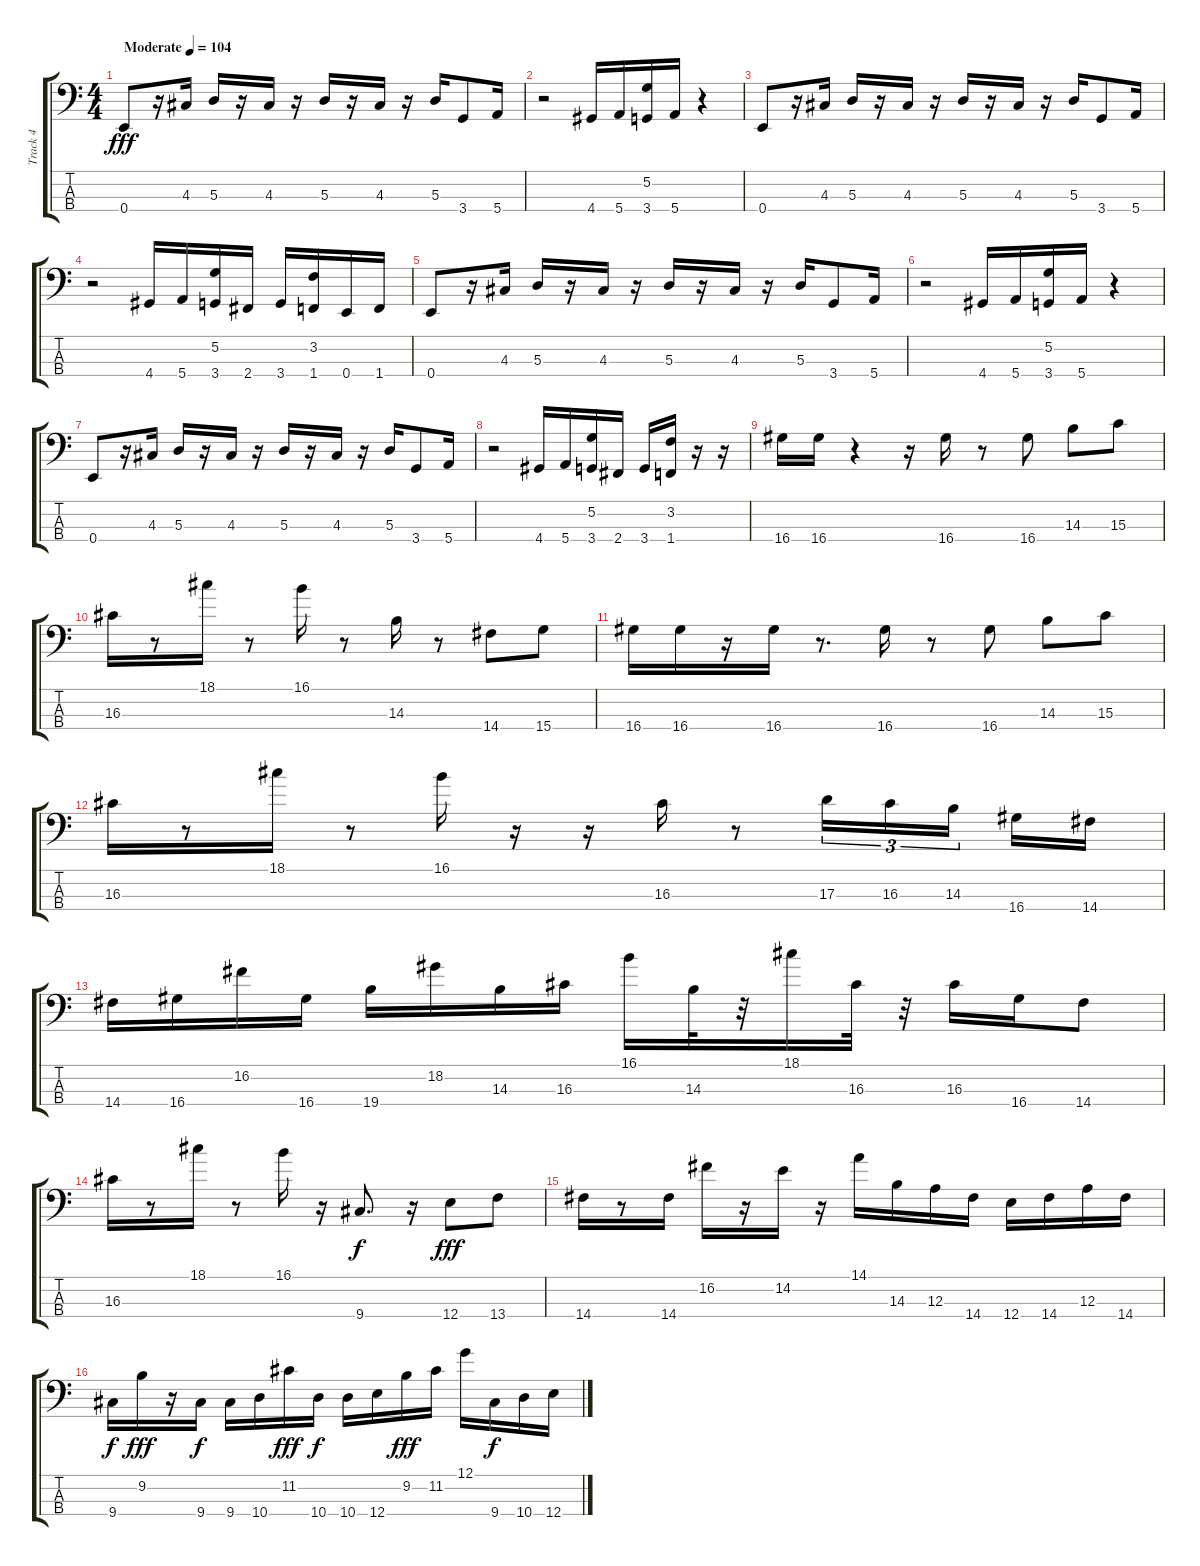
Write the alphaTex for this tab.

\track ("Track 4" "Track 4") {instrument synthbass1}
\staff {score tabs}
\tuning (G2 D2 A1 E1) {hide}
\ts (4 4)
\tempo (104 "Moderate")
\clef f4
\ks c
0.4.8{dy fff instrument synthbass1} r.16 4.3.16 5.3.16 r.16 4.3.16 r.16 5.3.16 r.16 4.3.16 r.16 5.3.16 3.4.8 5.4.16 |
r.2 4.4.16 5.4.16 (5.2 3.4).16 5.4.16 r.4 |
0.4.8 r.16 4.3.16 5.3.16 r.16 4.3.16 r.16 5.3.16 r.16 4.3.16 r.16 5.3.16 3.4.8 5.4.16 |
r.2 4.4.16 5.4.16 (5.2 3.4).16 2.4.16 3.4.16 (3.2 1.4).16 0.4.16 1.4.16 |
0.4.8 r.16 4.3.16 5.3.16 r.16 4.3.16 r.16 5.3.16 r.16 4.3.16 r.16 5.3.16 3.4.8 5.4.16 |
r.2 4.4.16 5.4.16 (5.2 3.4).16 5.4.16 r.4 |
0.4.8 r.16 4.3.16 5.3.16 r.16 4.3.16 r.16 5.3.16 r.16 4.3.16 r.16 5.3.16 3.4.8 5.4.16 |
r.2 4.4.16 5.4.16 (5.2 3.4).16 2.4.16 3.4.16 (3.2 1.4).16 r.16 r.16 |
16.4.16{instrument synthbass2} 16.4.16 r.4 r.16 16.4.16 r.8 16.4.8 14.3.8 15.3.8 |
16.3.16 r.8 18.1.16 r.8 16.1.16 r.8 14.3.16 r.8 14.4.8 15.4.8 |
16.4.16 16.4.16 r.16 16.4.16 r.8{d} 16.4.16 r.8 16.4.8 14.3.8 15.3.8 |
16.3.16 r.8 18.1.16 r.8 16.1.16 r.16 r.16 16.3.16 r.8 17.3.16{tu (3 2)} 16.3.16{tu (3 2)} 14.3.16{tu (3 2) beam splitsecondary} 16.4.16 14.4.16 |
14.4.16 16.4.16 16.2.16 16.4.16 19.4.16 18.2.16 14.3.16 16.3.16 16.1.16 14.3.32 r.32 18.1.16 16.3.32 r.32 16.3.16 16.4.16 14.4.8 |
16.3.16 r.8 18.1.16 r.8 16.1.16 r.16 9.4.8{d dy f} r.16 12.4.8{dy fff} 13.4.8 |
14.4.16 r.8 14.4.16 16.2.16 r.16 14.2.16 r.16 14.1.16 14.3.16 12.3.16 14.4.16 12.4.16 14.4.16 12.3.16 14.4.16 |
9.4.16{dy f} 9.2.16{dy fff} r.16 9.4.16{dy f} 9.4.16 10.4.16 11.2.16{dy fff} 10.4.16{dy f} 10.4.16 12.4.16 9.2.16{dy fff} 11.2.16 12.1.16 9.4.16{dy f} 10.4.16 12.4.16
